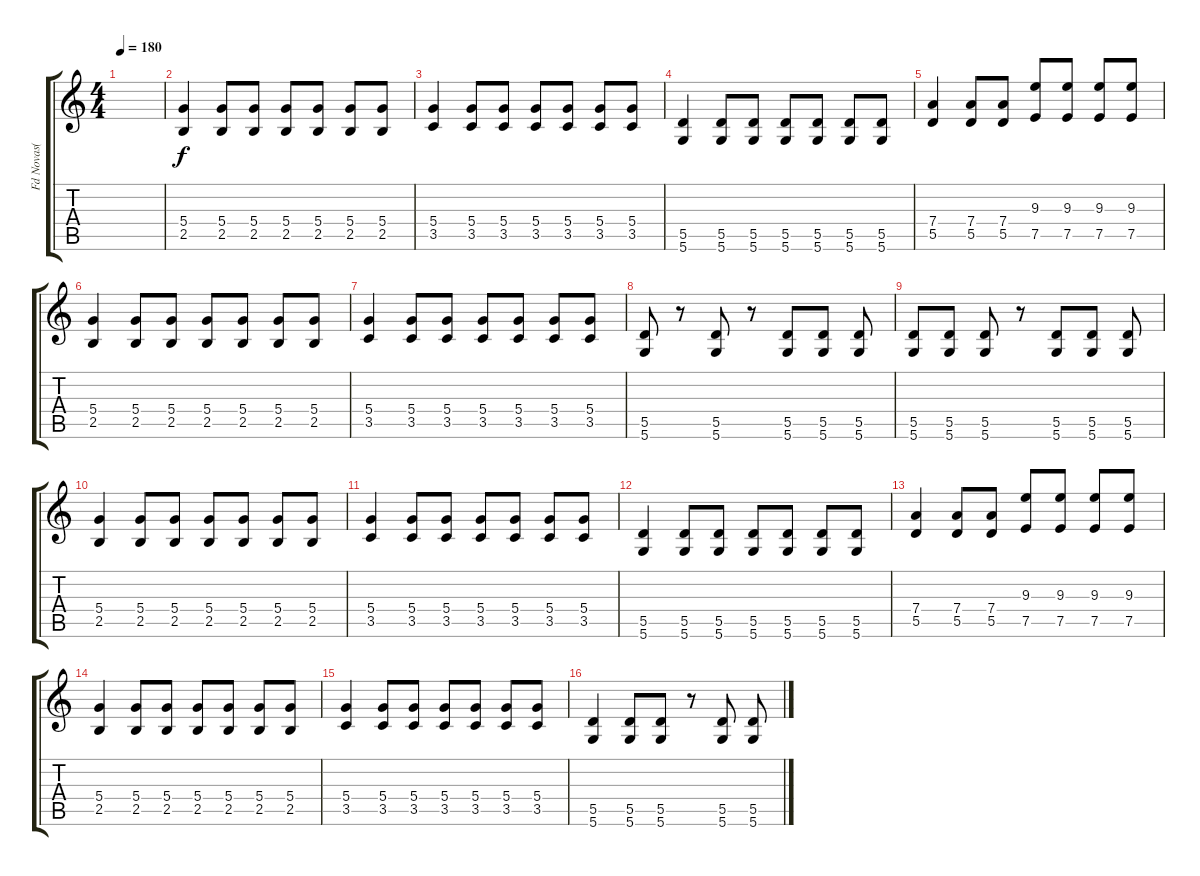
\track ("Fd Novas( Rythm Guitar)" "Fd Novas( ") {instrument distortionguitar}
\staff {score tabs}
\tuning (E4 B3 G3 D3 A2 D2) {hide}
\ts (4 4)
\tempo 180
\clef g2
\ks c
|
(5.4 2.5).4 (5.4 2.5).8 (5.4 2.5).8 (5.4 2.5).8 (5.4 2.5).8 (5.4 2.5).8 (5.4 2.5).8 |
(5.4 3.5).4 (5.4 3.5).8 (5.4 3.5).8 (5.4 3.5).8 (5.4 3.5).8 (5.4 3.5).8 (5.4 3.5).8 |
(5.5 5.6).4 (5.5 5.6).8 (5.5 5.6).8 (5.5 5.6).8 (5.5 5.6).8 (5.5 5.6).8 (5.5 5.6).8 |
(7.4 5.5).4 (7.4 5.5).8 (7.4 5.5).8 (9.3 7.5).8 (9.3 7.5).8 (9.3 7.5).8 (9.3 7.5).8 |
(5.4 2.5).4 (5.4 2.5).8 (5.4 2.5).8 (5.4 2.5).8 (5.4 2.5).8 (5.4 2.5).8 (5.4 2.5).8 |
(5.4 3.5).4 (5.4 3.5).8 (5.4 3.5).8 (5.4 3.5).8 (5.4 3.5).8 (5.4 3.5).8 (5.4 3.5).8 |
(5.5 5.6).8 r.8 (5.5 5.6).8 r.8 (5.5 5.6).8 (5.5 5.6).8 (5.5 5.6).8 |
(5.5 5.6).8 (5.5 5.6).8 (5.5 5.6).8 r.8 (5.5 5.6).8 (5.5 5.6).8 (5.5 5.6).8 |
(5.4 2.5).4 (5.4 2.5).8 (5.4 2.5).8 (5.4 2.5).8 (5.4 2.5).8 (5.4 2.5).8 (5.4 2.5).8 |
(5.4 3.5).4 (5.4 3.5).8 (5.4 3.5).8 (5.4 3.5).8 (5.4 3.5).8 (5.4 3.5).8 (5.4 3.5).8 |
(5.5 5.6).4 (5.5 5.6).8 (5.5 5.6).8 (5.5 5.6).8 (5.5 5.6).8 (5.5 5.6).8 (5.5 5.6).8 |
(7.4 5.5).4 (7.4 5.5).8 (7.4 5.5).8 (9.3 7.5).8 (9.3 7.5).8 (9.3 7.5).8 (9.3 7.5).8 |
(5.4 2.5).4 (5.4 2.5).8 (5.4 2.5).8 (5.4 2.5).8 (5.4 2.5).8 (5.4 2.5).8 (5.4 2.5).8 |
(5.4 3.5).4 (5.4 3.5).8 (5.4 3.5).8 (5.4 3.5).8 (5.4 3.5).8 (5.4 3.5).8 (5.4 3.5).8 |
(5.5 5.6).4 (5.5 5.6).8 (5.5 5.6).8 r.8 (5.5 5.6).8 (5.5 5.6).8
